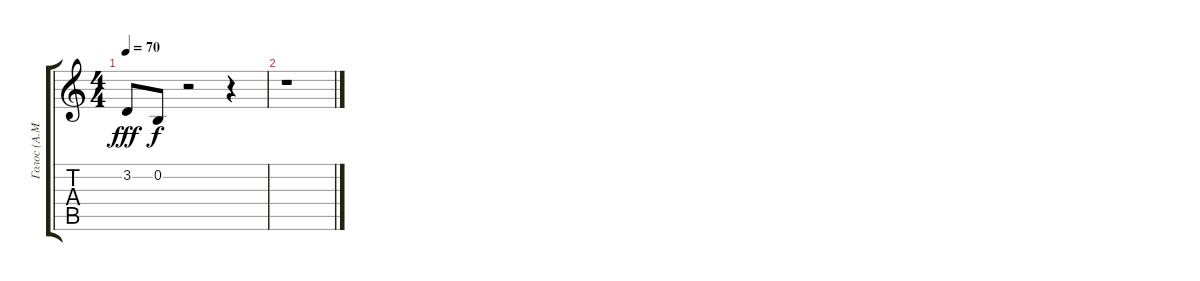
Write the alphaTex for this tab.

\track ("Голос (А.Макаревич)" "Голос (А.М") {instrument flute}
\staff {score tabs}
\tuning (E4 B3 G3 D3 A2 E2) {hide}
\ts (4 4)
\tempo 70
\clef g2
\ks c
3.2.8{dy fff} 0.2.8{dy f} r.2 r.4 |
r.1
